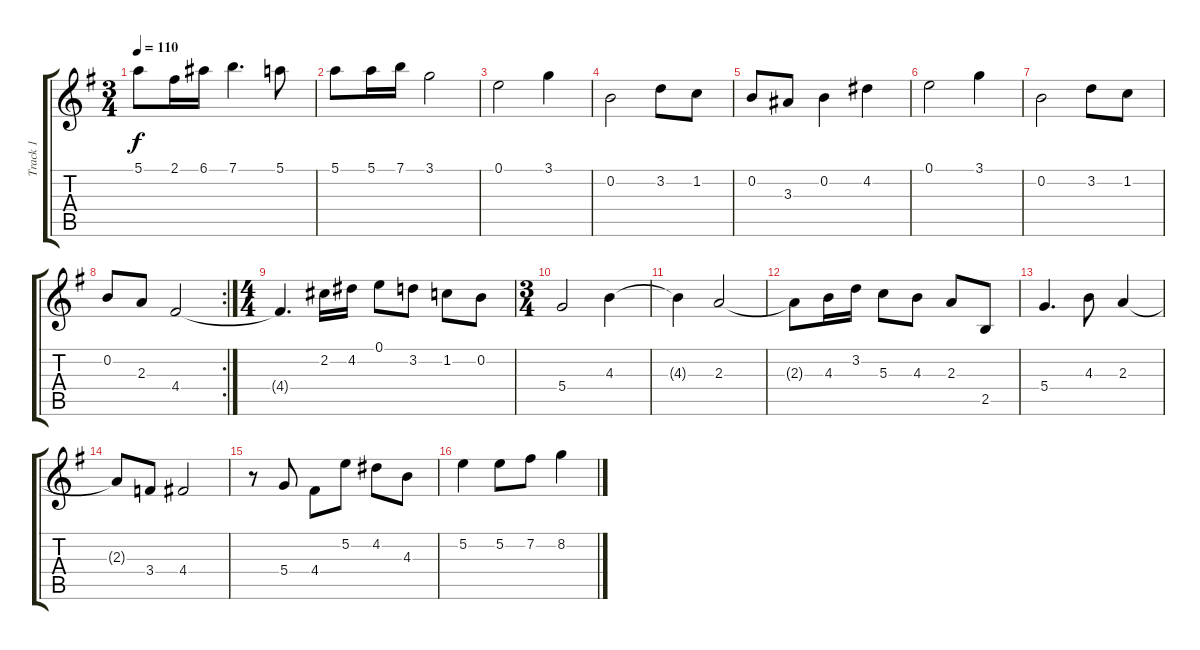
\track ("Track 1" "Track 1") {solo instrument acousticguitarnylon}
\staff {score tabs}
\tuning (E4 B3 G3 D3 A2 E2) {hide}
\ts (3 4)
\tempo 110
\clef g2
\ks eminor
5.1.8{dy f} 2.1.16 6.1.16 7.1.4{d} 5.1.8 |
5.1.8 5.1.16 7.1.16 3.1.2 |
0.1.2 3.1.4 |
0.2.2 3.2.8 1.2.8 |
0.2.8 3.3.8 0.2.4 4.2.4 |
0.1.2 3.1.4 |
0.2.2 3.2.8 1.2.8 |
\rc 2
0.2.8 2.3.8 4.4.2 |
\ts (4 4)
4.4{t}.4{d} 2.2.16 4.2.16 0.1.8 3.2.8 1.2.8 0.2.8 |
\ts (3 4)
5.4.2 4.3.4 |
4.3{t}.4 2.3.2 |
2.3{t}.8 4.3.16 3.2.16 5.3.8 4.3.8 2.3.8 2.5.8 |
5.4.4{d} 4.3.8 2.3.4 |
2.3{t}.8 3.4.8 4.4.2 |
r.8 5.4.8 4.4.8 5.2.8 4.2.8 4.3.8 |
5.2.4 5.2.8 7.2.8 8.2.4
